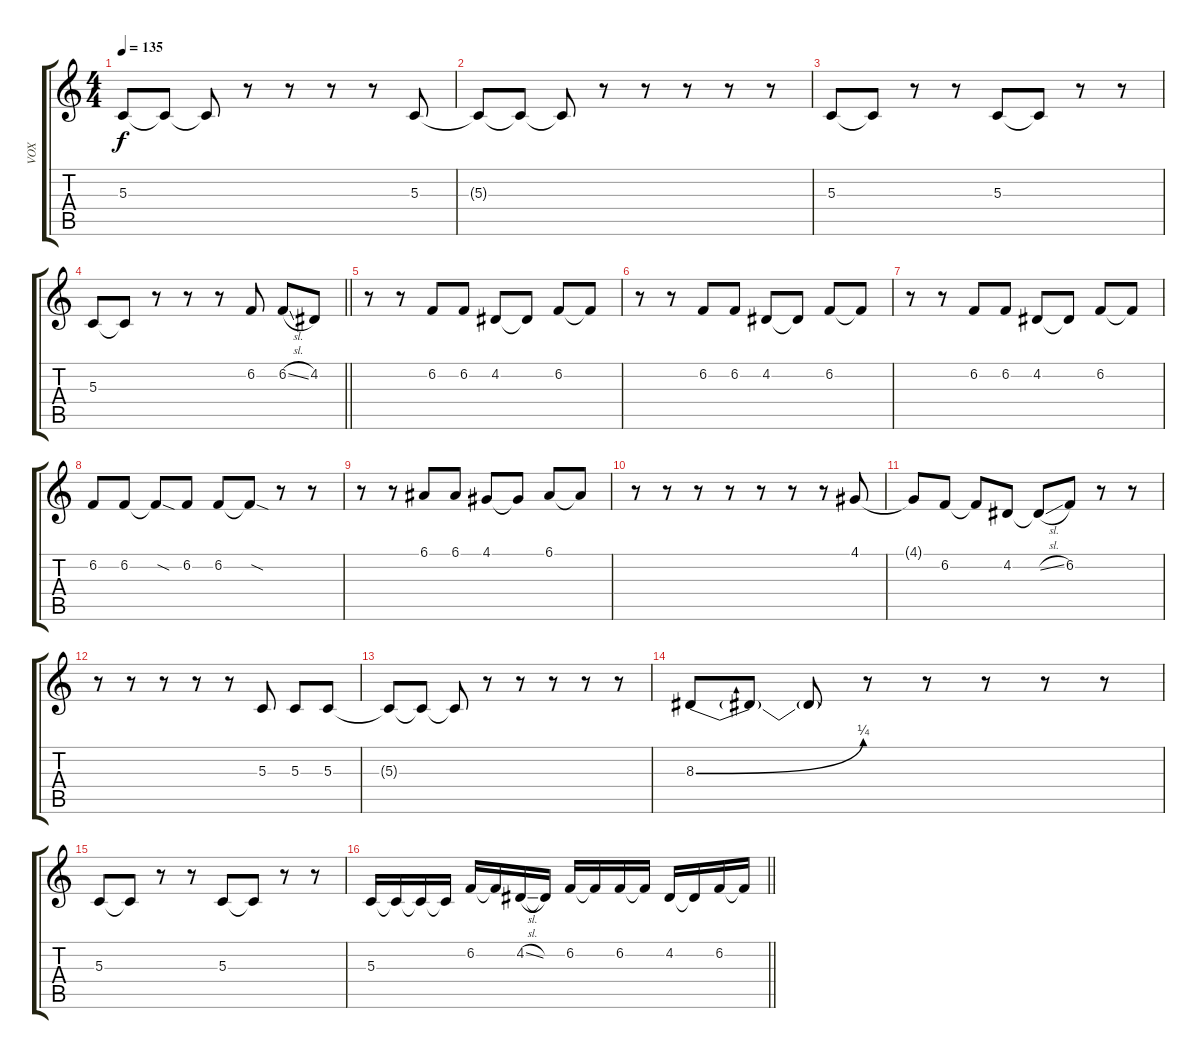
\track ("VOX" "VOX") {instrument altosax}
\staff {score tabs}
\tuning (E4 B3 G3 D3 A2 E2) {hide}
\ts (4 4)
\tempo 135
\clef g2
\ks c
5.3{t}.8{dy f} 5.3{t}.8 5.3{t}.8 r.8 r.8 r.8 r.8 5.3.8 |
5.3{t}.8 5.3{t}.8 5.3{t}.8 r.8 r.8 r.8 r.8 r.8 |
5.3.8 5.3{t}.8 r.8 r.8 5.3.8 5.3{t}.8 r.8 r.8 |
\barLineRight lightlight
5.3.8 5.3{t}.8 r.8 r.8 r.8 6.2.8 6.2{sl}.8 4.2.8 |
r.8 r.8 6.2.8 6.2.8 4.2.8 4.2{t}.8 6.2.8 6.2{t}.8 |
r.8 r.8 6.2.8 6.2.8 4.2.8 4.2{t}.8 6.2.8 6.2{t}.8 |
r.8 r.8 6.2.8 6.2.8 4.2.8 4.2{t}.8 6.2.8 6.2{t}.8 |
6.2.8 6.2.8 6.2{sod t}.8 6.2.8 6.2.8 6.2{sod t}.8 r.8 r.8 |
r.8 r.8 6.1.8 6.1.8 4.1.8 4.1{t}.8 6.1.8 6.1{t}.8 |
r.8 r.8 r.8 r.8 r.8 r.8 r.8 4.1.8 |
4.1{t}.8 6.2.8 6.2{t}.8 4.2.8 4.2{sl t}.8 6.2.8 r.8 r.8 |
r.8 r.8 r.8 r.8 r.8 5.3.8 5.3.8 5.3.8 |
5.3{t}.8 5.3{t}.8 5.3{t}.8 r.8 r.8 r.8 r.8 r.8 |
8.3{be (bend 0 0 60 1)}.8 8.3{t}.8 8.3{t}.8 r.8 r.8 r.8 r.8 r.8 |
5.3.8 5.3{t}.8 r.8 r.8 5.3.8 5.3{t}.8 r.8 r.8 |
\barLineRight lightlight
5.3.16 5.3{t}.16 5.3{t}.16 5.3{t}.16 6.2.16 6.2{t}.16 4.2{sl}.16 4.2{t}.16 6.2.16 6.2{t}.16 6.2.16 6.2{t}.16 4.2.16 4.2{t}.16 6.2.16 6.2{t}.16
